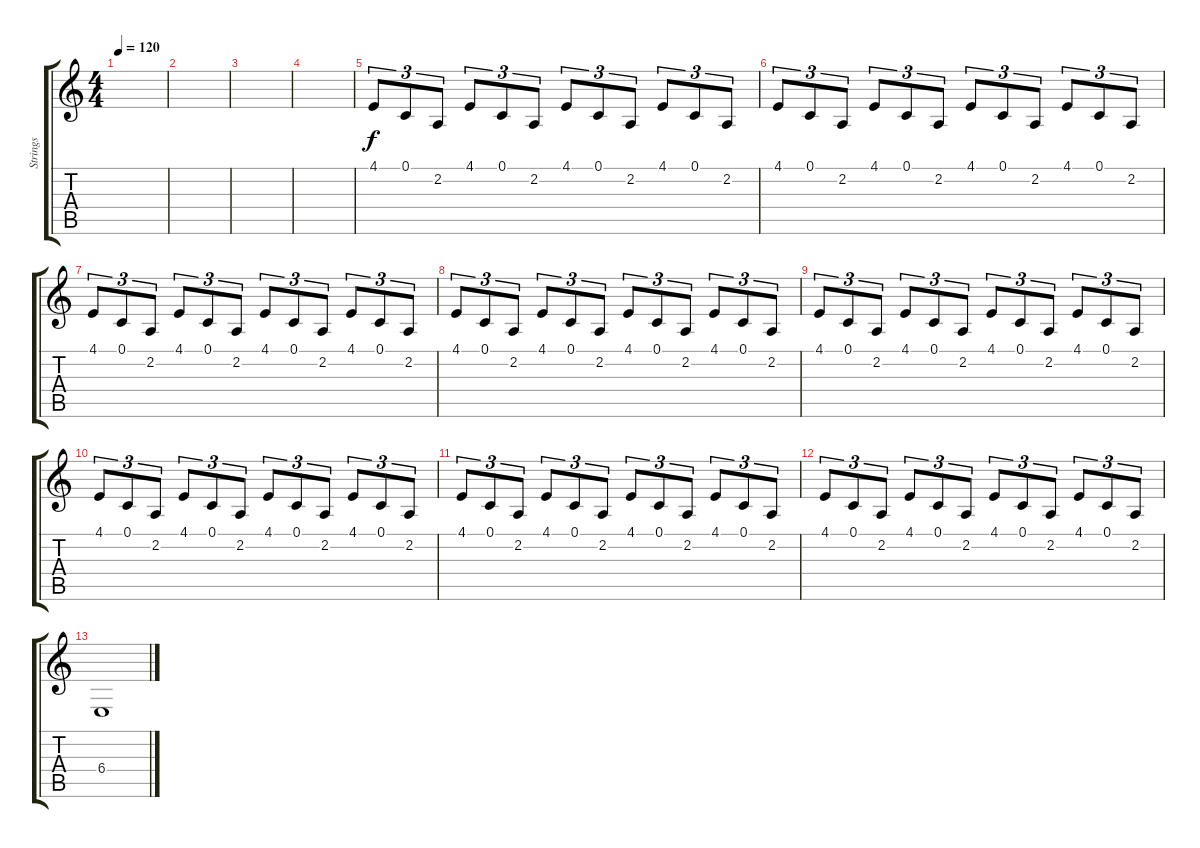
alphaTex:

\track ("Strings" "Strings") {instrument stringensemble1}
\staff {score tabs}
\tuning (C4 G3 Eb3 Bb2 F2 C2) {hide}
\ts (4 4)
\tempo 120
\clef g2
\ks c
|
|
|
|
4.1.8{tu (3 2)} 0.1.8{tu (3 2)} 2.2.8{tu (3 2)} 4.1.8{tu (3 2)} 0.1.8{tu (3 2)} 2.2.8{tu (3 2)} 4.1.8{tu (3 2)} 0.1.8{tu (3 2)} 2.2.8{tu (3 2)} 4.1.8{tu (3 2)} 0.1.8{tu (3 2)} 2.2.8{tu (3 2)} |
4.1.8{tu (3 2)} 0.1.8{tu (3 2)} 2.2.8{tu (3 2)} 4.1.8{tu (3 2)} 0.1.8{tu (3 2)} 2.2.8{tu (3 2)} 4.1.8{tu (3 2)} 0.1.8{tu (3 2)} 2.2.8{tu (3 2)} 4.1.8{tu (3 2)} 0.1.8{tu (3 2)} 2.2.8{tu (3 2)} |
4.1.8{tu (3 2)} 0.1.8{tu (3 2)} 2.2.8{tu (3 2)} 4.1.8{tu (3 2)} 0.1.8{tu (3 2)} 2.2.8{tu (3 2)} 4.1.8{tu (3 2)} 0.1.8{tu (3 2)} 2.2.8{tu (3 2)} 4.1.8{tu (3 2)} 0.1.8{tu (3 2)} 2.2.8{tu (3 2)} |
4.1.8{tu (3 2)} 0.1.8{tu (3 2)} 2.2.8{tu (3 2)} 4.1.8{tu (3 2)} 0.1.8{tu (3 2)} 2.2.8{tu (3 2)} 4.1.8{tu (3 2)} 0.1.8{tu (3 2)} 2.2.8{tu (3 2)} 4.1.8{tu (3 2)} 0.1.8{tu (3 2)} 2.2.8{tu (3 2)} |
4.1.8{tu (3 2)} 0.1.8{tu (3 2)} 2.2.8{tu (3 2)} 4.1.8{tu (3 2)} 0.1.8{tu (3 2)} 2.2.8{tu (3 2)} 4.1.8{tu (3 2)} 0.1.8{tu (3 2)} 2.2.8{tu (3 2)} 4.1.8{tu (3 2)} 0.1.8{tu (3 2)} 2.2.8{tu (3 2)} |
4.1.8{tu (3 2)} 0.1.8{tu (3 2)} 2.2.8{tu (3 2)} 4.1.8{tu (3 2)} 0.1.8{tu (3 2)} 2.2.8{tu (3 2)} 4.1.8{tu (3 2)} 0.1.8{tu (3 2)} 2.2.8{tu (3 2)} 4.1.8{tu (3 2)} 0.1.8{tu (3 2)} 2.2.8{tu (3 2)} |
4.1.8{tu (3 2)} 0.1.8{tu (3 2)} 2.2.8{tu (3 2)} 4.1.8{tu (3 2)} 0.1.8{tu (3 2)} 2.2.8{tu (3 2)} 4.1.8{tu (3 2)} 0.1.8{tu (3 2)} 2.2.8{tu (3 2)} 4.1.8{tu (3 2)} 0.1.8{tu (3 2)} 2.2.8{tu (3 2)} |
4.1.8{tu (3 2)} 0.1.8{tu (3 2)} 2.2.8{tu (3 2)} 4.1.8{tu (3 2)} 0.1.8{tu (3 2)} 2.2.8{tu (3 2)} 4.1.8{tu (3 2)} 0.1.8{tu (3 2)} 2.2.8{tu (3 2)} 4.1.8{tu (3 2)} 0.1.8{tu (3 2)} 2.2.8{tu (3 2)} |
6.4.1
